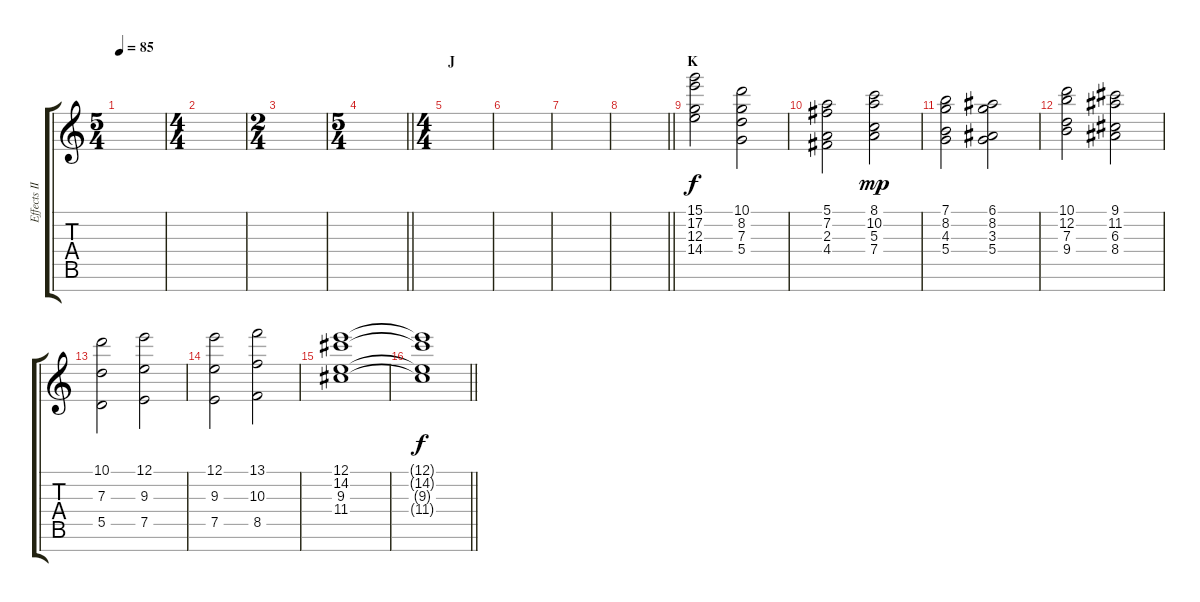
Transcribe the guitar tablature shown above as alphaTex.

\track ("Effects II" "Effects II") {instrument acousticguitarsteel}
\staff {score tabs}
\tuning (E4 B3 G3 D3 A2 E2 B1) {hide}
\ts (5 4)
\tempo 85
\clef g2
\ks c
|
\ts (4 4)
|
\ts (2 4)
|
\ts (5 4)
\barLineRight lightlight
|
\ts (4 4)
\section ("" "J")
|
|
|
\barLineRight lightlight
|
\section ("" "K")
(15.1 17.2 12.3 14.4).2{volume 13 instrument churchorgan} (10.1 8.2 7.3 5.4).2 |
(5.1 7.2 2.3 4.4).2 (8.1 10.2 5.3 7.4).2{dy mp} |
(7.1 8.2 4.3 5.4).2 (6.1 8.2 3.3 5.4).2 |
(10.1 12.2 7.3 9.4).2 (9.1 11.2 6.3 8.4).2 |
(10.1 7.3 5.5).2 (12.1 9.3 7.5).2 |
(12.1 9.3 7.5).2 (13.1 10.3 8.5).2 |
(12.1 14.2 9.3 11.4).1 |
\barLineRight lightlight
(12.1{t} 14.2{t} 9.3{t} 11.4{t}).1{dy f}
